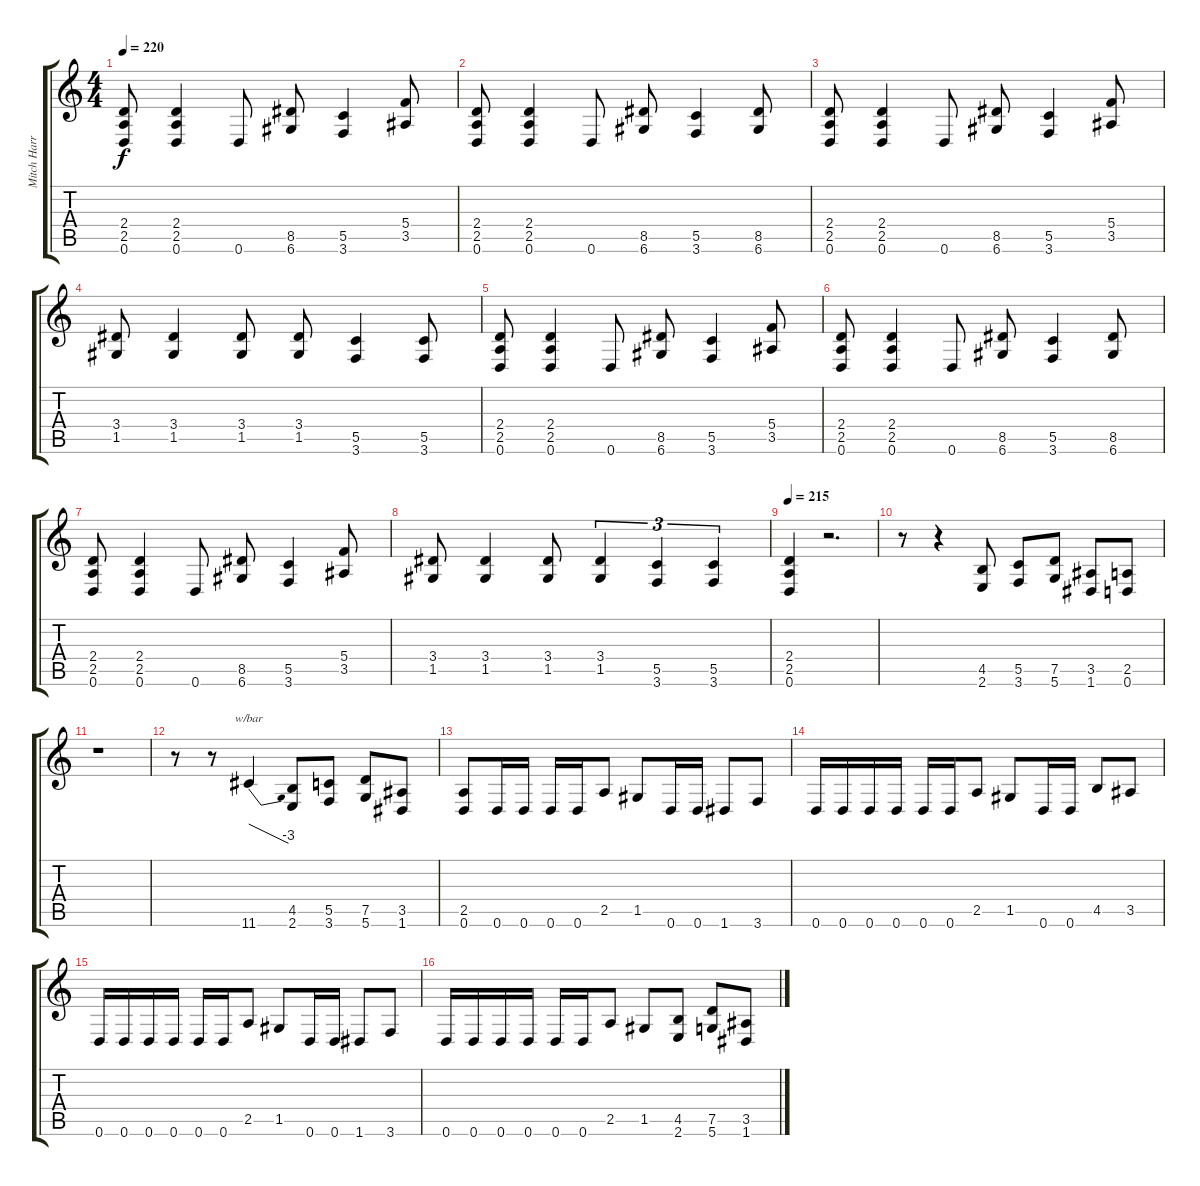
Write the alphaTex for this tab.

\track ("Mitch Harris (Guitar 1) " "Mitch Harr") {instrument distortionguitar}
\staff {score tabs}
\tuning (D4 A3 F3 C3 G2 D2) {hide}
\ts (4 4)
\tempo 220
\clef g2
\ks c
(2.4 2.5 0.6).8{dy f} (2.4 2.5 0.6).4 0.6.8 (8.5 6.6).8 (5.5 3.6).4 (5.4 3.5).8 |
(2.4 2.5 0.6).8 (2.4 2.5 0.6).4 0.6.8 (8.5 6.6).8 (5.5 3.6).4 (8.5 6.6).8 |
(2.4 2.5 0.6).8 (2.4 2.5 0.6).4 0.6.8 (8.5 6.6).8 (5.5 3.6).4 (5.4 3.5).8 |
(3.4 1.5).8 (3.4 1.5).4 (3.4 1.5).8 (3.4 1.5).8 (5.5 3.6).4 (5.5 3.6).8 |
(2.4 2.5 0.6).8 (2.4 2.5 0.6).4 0.6.8 (8.5 6.6).8 (5.5 3.6).4 (5.4 3.5).8 |
(2.4 2.5 0.6).8 (2.4 2.5 0.6).4 0.6.8 (8.5 6.6).8 (5.5 3.6).4 (8.5 6.6).8 |
(2.4 2.5 0.6).8 (2.4 2.5 0.6).4 0.6.8 (8.5 6.6).8 (5.5 3.6).4 (5.4 3.5).8 |
(3.4 1.5).8 (3.4 1.5).4 (3.4 1.5).8 (3.4 1.5).4{tu (3 2)} (5.5 3.6).4{tu (3 2)} (5.5 3.6).4{tu (3 2)} |
\tempo 215
(2.4 2.5 0.6).4 r.2{d} |
r.8 r.4 (4.5 2.6).8 (5.5 3.6).8 (7.5 5.6).8 (3.5 1.6).8 (2.5 0.6).8 |
r.1 |
r.8 r.8 11.6.4{tbe (dive default 0 0 60 -12)} (4.5 2.6).8 (5.5 3.6).8 (7.5 5.6).8 (3.5 1.6).8 |
(2.5 0.6).8 0.6.16 0.6.16 0.6.16 0.6.16 2.5.8 1.5.8 0.6.16 0.6.16 1.6.8 3.6.8 |
0.6.16 0.6.16 0.6.16 0.6.16 0.6.16 0.6.16 2.5.8 1.5.8 0.6.16 0.6.16 4.5.8 3.5.8 |
0.6.16 0.6.16 0.6.16 0.6.16 0.6.16 0.6.16 2.5.8 1.5.8 0.6.16 0.6.16 1.6.8 3.6.8 |
0.6.16 0.6.16 0.6.16 0.6.16 0.6.16 0.6.16 2.5.8 1.5.8 (4.5 2.6).8 (7.5 5.6).8 (3.5 1.6).8
